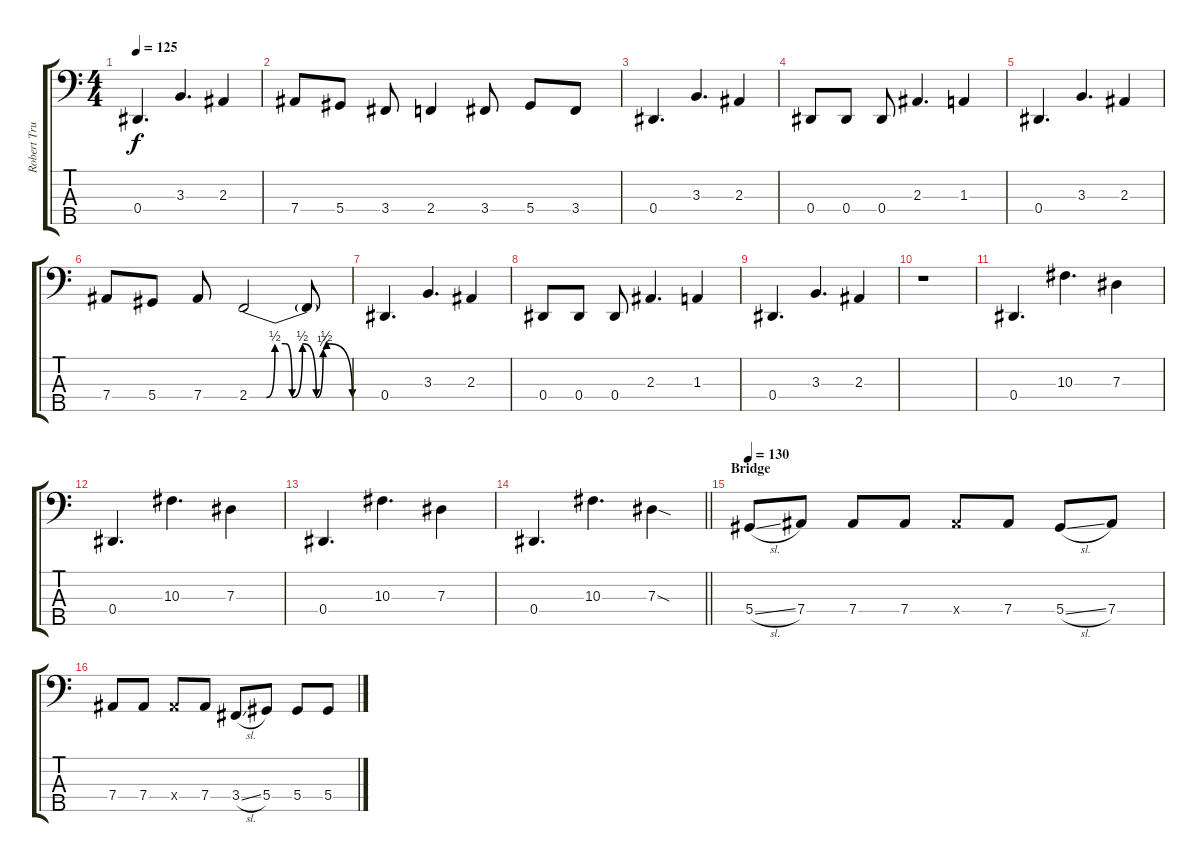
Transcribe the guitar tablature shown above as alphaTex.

\track ("Robert Trujillo" "Robert Tru") {instrument electricbassfinger}
\staff {score tabs}
\tuning (Gb2 Db2 Ab1 Eb1 Bb0) {hide}
\ts (4 4)
\tempo 125
\clef f4
\ks c
0.4.4{d dy f} 3.3.4{d} 2.3.4 |
7.4.8 5.4.8 3.4.8 2.4.4 3.4.8 5.4.8 3.4.8 |
0.4.4{d} 3.3.4{d} 2.3.4 |
0.4.8 0.4.8 0.4.8 2.3.4{d} 1.3.4 |
0.4.4{d} 3.3.4{d} 2.3.4 |
7.4.8 5.4.8 7.4.8 2.4{be (custom 0 0 10 0 15 2 21 2 25 0 31 2 39 0 43 1 45 2 60 0)}.2 2.4{t}.8 |
0.4.4{d} 3.3.4{d} 2.3.4 |
0.4.8 0.4.8 0.4.8 2.3.4{d} 1.3.4 |
0.4.4{d} 3.3.4{d} 2.3.4 |
r.1 |
0.4.4{d} 10.3.4{d} 7.3.4 |
0.4.4{d} 10.3.4{d} 7.3.4 |
0.4.4{d} 10.3.4{d} 7.3.4 |
\barLineRight lightlight
0.4.4{d} 10.3.4{d} 7.3{sod}.4 |
\section ("" "Bridge")
\tempo 130
5.4{sl}.8 7.4.8 7.4.8 7.4.8 7.4{x}.8 7.4.8 5.4{sl}.8 7.4.8 |
7.4.8 7.4.8 7.4{x}.8 7.4.8 3.4{sl}.8 5.4.8 5.4.8 5.4.8
